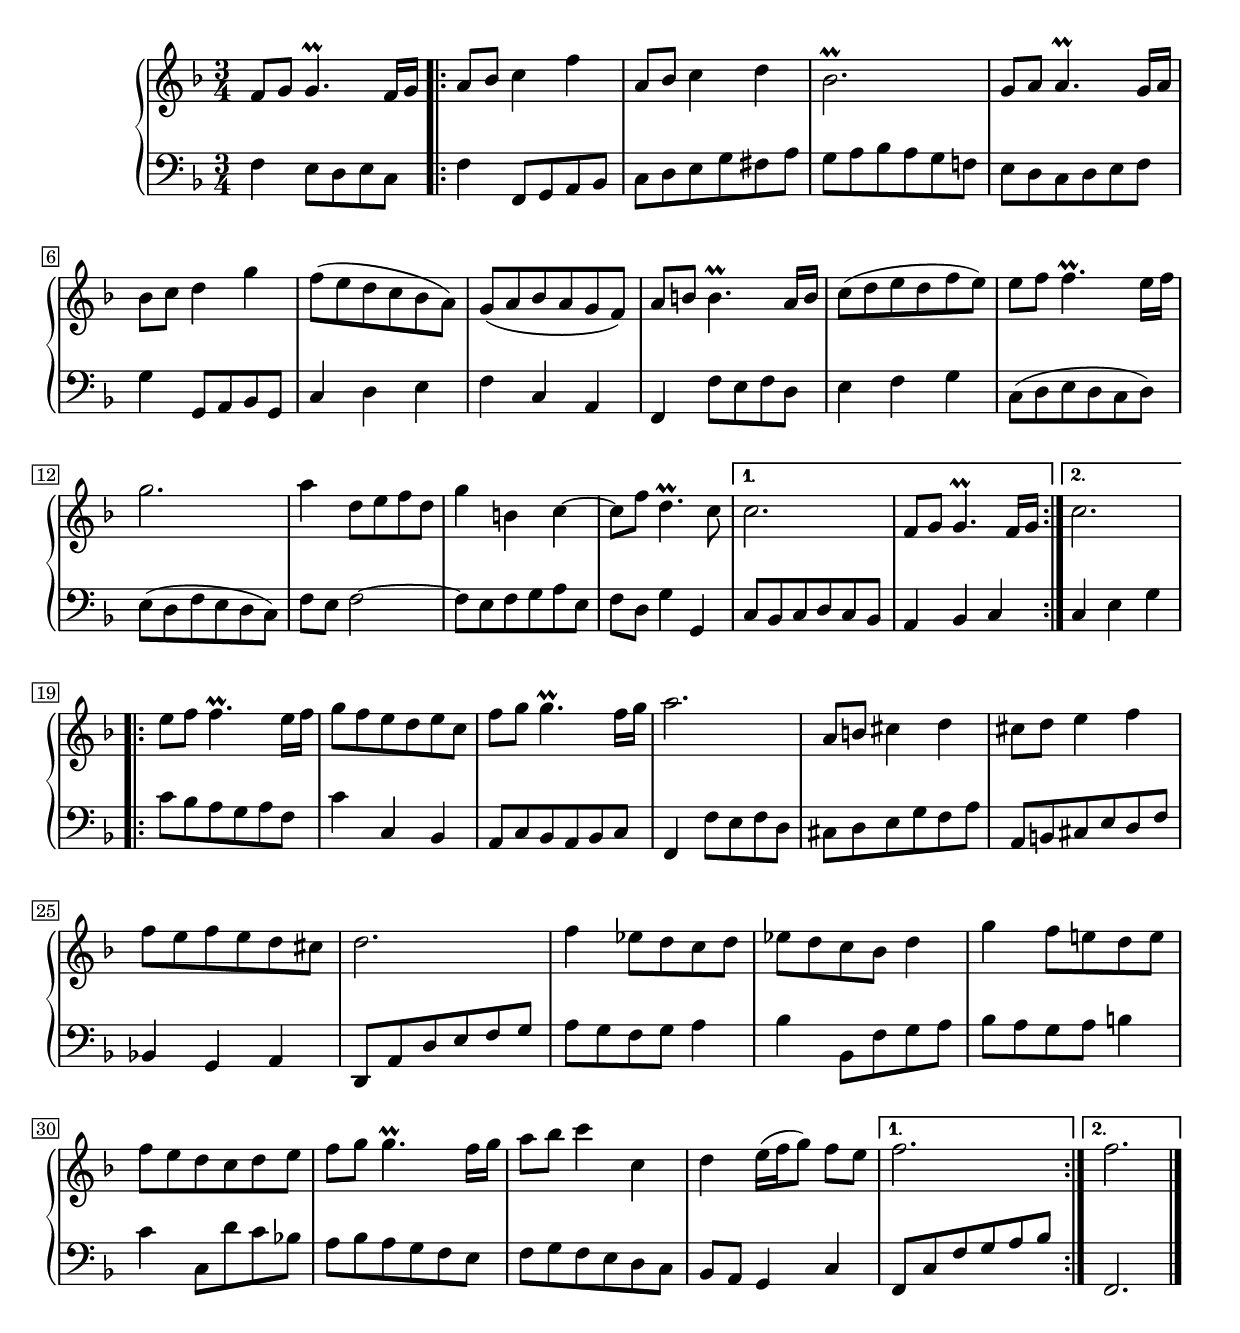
Global = {
  \key f \major
  \time 3/4
  \include "../../global.ly"
}

Upper = \relative c'' {
  \clef treble
  \Global
  \label #'SuiteIVMenuetI
  f,8 g  g4.\prall f16 g
  \repeat volta 2 {
  | a8 bes c4 f
  | a,8 bes c4 d
  | bes2.\prall
  %5
  | g8 a a4.\prall g16 a
  | bes8 c d4 g4
  | f8 (e d c bes a)
  | g (a bes a g f)
  | a b! b4.\prall a16 b
  %10
  | c8 (d e d f e)
  | e8 f f4.\prall e16 f
  | g2.
  | a4 d,8 e f d
  | g4 b,! c~
  %15
  | c8 f d4.\prall c8
  }
  \alternative {
    { c2.  f,8 g g4.\prall f16 g }
    { c2. }
  }
  \break
  \repeat volta 2 {
  | e8 f f4.\prall e16 f
  %20
  | g8 f e d e c
  | f8 g g4.\prall f16 g
  | a2.
  | a,8 b! cis4 d
  | cis8 d e4 f
  %25
  | f8 e f e d cis
  | d2.
  | f4 ees8 d c d
  | ees d c bes d4
  | g4 f8 e! d e
  %30
  | f8 e d c d e
  | f8 g g4.\prall f16 g
  | a8 bes c4 c,
  | d4 e16( f g8) f8 e
  }
  \alternative {
    { f2. }
    { f2. }
  }
  \fine
}

Lower = \relative c {
  \clef bass
  \Global
  f4 e8 d e c
  \repeat volta 2 {
  | f4 f,8 g a bes
  | c8 d e g fis a
  | g8 a bes a g f!
  %5
  | e8 d c d e f
  | g4 g,8 a bes g
  | c4 d e
  | f4 c a
  | f4 f'8 e f d
  %10
  | e4 f g
  | c,8 (d e d c d)
  | e8 (d f e d c)
  | f8 e f2~
  | f8 e f g a e
  %15
  | f8 d g4 g,4
  }
  \alternative {
    { c8 bes c d c bes  a4 bes c }
    { c4 e g }
  }
  \repeat volta 2 {
  | c8 bes a g a f
  %20
  | c'4 c,4 bes
  | a8 c bes a bes c
  | f,4 f'8 e f d
  | cis d e g f a
  | a,8 b! cis e d f
  %25
  | bes,4 g a
  | d,8 a' d e f g
  | a8 g f g  a4
  | bes4 bes,8 f' g a
  | bes8 a g a b!4
  %30
  | c4 c,8 d' c bes
  | a8 bes a g f e
  | f8 g f e d c
  | bes8 a g4 c
  }
  \alternative {
    { \stemUp f,8 c' f g a bes }
    { f,2. }
  }
  \fine
}

\score {
  \new PianoStaff
  <<
    \accidentalStyle Score.piano
    \context Staff = "upper" <<
      \set Staff.midiInstrument = #"acoustic grand"
      \Global
      \clef treble
      \Upper
    >>
    \context Staff = "lower" <<
      \set Staff.midiInstrument = #"acoustic grand"
      \Global
      \clef bass
      \Lower
    >>
  >>
  \header {
    title = "Menuet I"
  }
  \layout {
    \context {
      \PianoStaff
      \override Parentheses.font-size = #-2
      \override TextScript.font-shape = #'italic
      \override TextScript.font-size = #-1
    }
  }
  \midi {
    \tempo 4 = 150
  }
}
